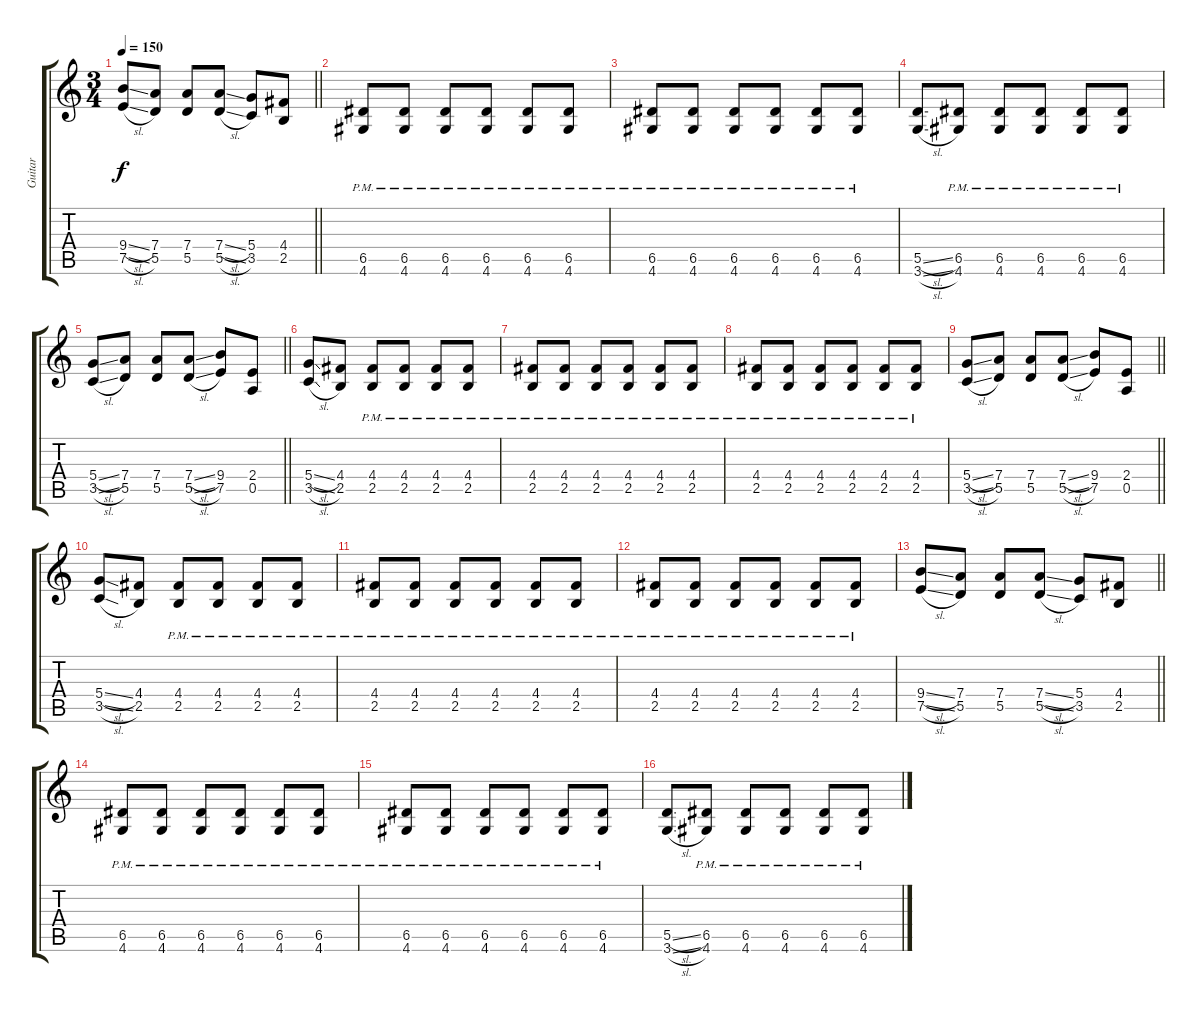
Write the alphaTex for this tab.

\track ("Guitar" "Guitar") {instrument distortionguitar}
\staff {score tabs}
\tuning (E4 B3 G3 D3 A2 E2) {hide}
\ts (3 4)
\tempo 150
\clef g2
\barLineRight lightlight
\ks c
(9.4{sl} 7.5{sl}).8{dy f} (7.4 5.5).8 (7.4 5.5).8 (7.4{sl} 5.5{sl}).8 (5.4 3.5).8 (4.4 2.5).8 |
(6.5{pm} 4.6{pm}).8 (6.5{pm} 4.6{pm}).8 (6.5{pm} 4.6{pm}).8 (6.5{pm} 4.6{pm}).8 (6.5{pm} 4.6{pm}).8 (6.5{pm} 4.6{pm}).8 |
(6.5{pm} 4.6{pm}).8 (6.5{pm} 4.6{pm}).8 (6.5{pm} 4.6{pm}).8 (6.5{pm} 4.6{pm}).8 (6.5{pm} 4.6{pm}).8 (6.5{pm} 4.6{pm}).8 |
(5.5{sl} 3.6{sl}).8 (6.5{pm} 4.6{pm}).8 (6.5{pm} 4.6{pm}).8 (6.5{pm} 4.6{pm}).8 (6.5{pm} 4.6{pm}).8 (6.5{pm} 4.6{pm}).8 |
\barLineRight lightlight
(5.4{sl} 3.5{sl}).8 (7.4 5.5).8 (7.4 5.5).8 (7.4{sl} 5.5{sl}).8 (9.4 7.5).8 (2.4 0.5).8 |
(5.4{sl} 3.5{sl}).8 (4.4 2.5).8 (4.4{pm} 2.5{pm}).8 (4.4{pm} 2.5{pm}).8 (4.4{pm} 2.5{pm}).8 (4.4{pm} 2.5{pm}).8 |
(4.4{pm} 2.5{pm}).8 (4.4{pm} 2.5{pm}).8 (4.4{pm} 2.5{pm}).8 (4.4{pm} 2.5{pm}).8 (4.4{pm} 2.5{pm}).8 (4.4{pm} 2.5{pm}).8 |
(4.4{pm} 2.5{pm}).8 (4.4{pm} 2.5{pm}).8 (4.4{pm} 2.5{pm}).8 (4.4{pm} 2.5{pm}).8 (4.4{pm} 2.5{pm}).8 (4.4{pm} 2.5{pm}).8 |
\barLineRight lightlight
(5.4{sl} 3.5{sl}).8 (7.4 5.5).8 (7.4 5.5).8 (7.4{sl} 5.5{sl}).8 (9.4 7.5).8 (2.4 0.5).8 |
(5.4{sl} 3.5{sl}).8 (4.4 2.5).8 (4.4{pm} 2.5{pm}).8 (4.4{pm} 2.5{pm}).8 (4.4{pm} 2.5{pm}).8 (4.4{pm} 2.5{pm}).8 |
(4.4{pm} 2.5{pm}).8 (4.4{pm} 2.5{pm}).8 (4.4{pm} 2.5{pm}).8 (4.4{pm} 2.5{pm}).8 (4.4{pm} 2.5{pm}).8 (4.4{pm} 2.5{pm}).8 |
(4.4{pm} 2.5{pm}).8 (4.4{pm} 2.5{pm}).8 (4.4{pm} 2.5{pm}).8 (4.4{pm} 2.5{pm}).8 (4.4{pm} 2.5{pm}).8 (4.4{pm} 2.5{pm}).8 |
\barLineRight lightlight
(9.4{sl} 7.5{sl}).8 (7.4 5.5).8 (7.4 5.5).8 (7.4{sl} 5.5{sl}).8 (5.4 3.5).8 (4.4 2.5).8 |
(6.5{pm} 4.6{pm}).8 (6.5{pm} 4.6{pm}).8 (6.5{pm} 4.6{pm}).8 (6.5{pm} 4.6{pm}).8 (6.5{pm} 4.6{pm}).8 (6.5{pm} 4.6{pm}).8 |
(6.5{pm} 4.6{pm}).8 (6.5{pm} 4.6{pm}).8 (6.5{pm} 4.6{pm}).8 (6.5{pm} 4.6{pm}).8 (6.5{pm} 4.6{pm}).8 (6.5{pm} 4.6{pm}).8 |
(5.5{sl} 3.6{sl}).8 (6.5{pm} 4.6{pm}).8 (6.5{pm} 4.6{pm}).8 (6.5{pm} 4.6{pm}).8 (6.5{pm} 4.6{pm}).8 (6.5{pm} 4.6{pm}).8
